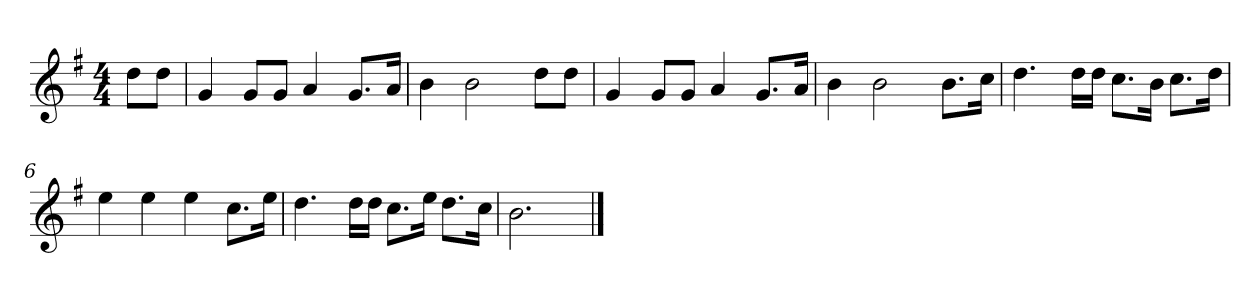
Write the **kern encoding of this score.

**kern
*part1
*staff1
*k[f#]
*M4/4
*MM120
=
8ddL
8ddJ
=1
4g
8gL
8gJ
4a
8.gL
16aJk
=2
4b
2b
8ddL
8ddJ
=3
4g
8gL
8gJ
4a
8.gL
16aJk
=4
4b
2b
8.bL
16ccJk
=5
4.dd
16ddLL
16ddJJ
8.ccL
16bJk
8.ccL
16ddJk
=6
4ee
4ee
4ee
8.ccL
16eeJk
=7
4.dd
16ddLL
16ddJJ
8.ccL
16eeJk
8.ddL
16ccJk
=8
2.b
==
*-
